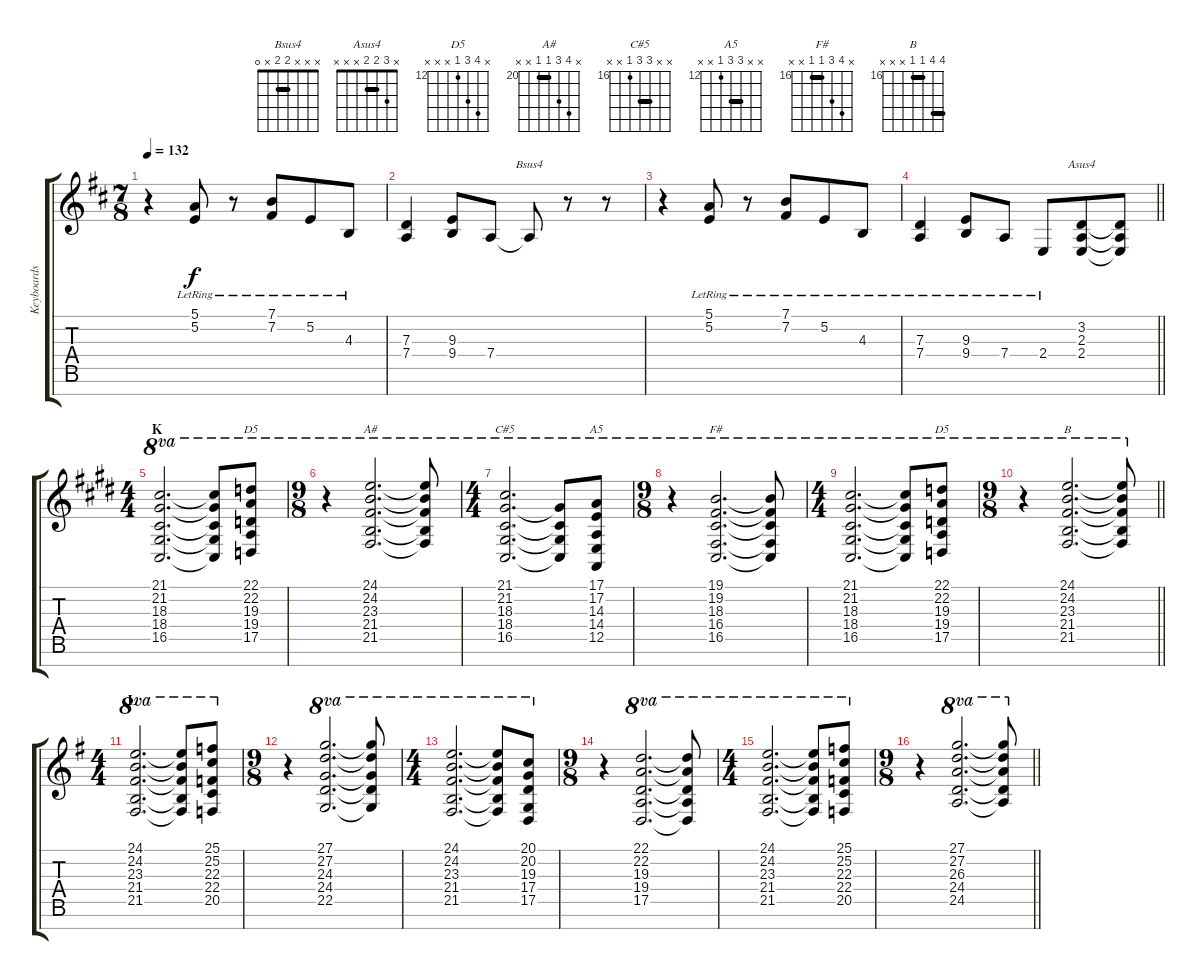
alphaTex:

\track ("Keyboards (high register)" "Keyboards ") {instrument acousticgrandpiano}
\staff {score tabs}
\tuning (E4 B3 G3 D3 A2 E2 B1) {hide}
\chord ("Bsus4" x x x 2 2 x 0) {barre 2}
\chord ("Asus4" x 3 2 2 x x x) {barre 2}
\chord ("D5" x x 19 19 17 x x) {firstfret 17 barre 19}
\chord ("A#" x 23 22 20 20 x x) {firstfret 20 barre 20}
\chord ("C#5" x x 18 18 16 x x) {firstfret 16 barre 18}
\chord ("A5" x x 14 14 12 x x) {firstfret 12 barre 14}
\chord ("F#" x 19 18 16 16 x x) {firstfret 16 barre 16}
\chord ("D5" x 15 14 12 x x x) {firstfret 12}
\chord ("B" 19 19 16 16 x x x) {firstfret 16 barre (16 19)}
\ts (7 8)
\tempo 132
\clef g2
\ks bminor
r.4{dy f} (5.1{lr} 5.2{lr}).8 r.8 (7.1{lr} 7.2{lr}).8 5.2{lr}.8 4.3{lr}.8 |
(7.3 7.4).4 (9.3 9.4).8 7.4.8 7.4{t}.8{ch "Bsus4"} r.8 r.8 |
r.4 (5.1{lr} 5.2{lr}).8 r.8 (7.1{lr} 7.2{lr}).8 5.2{lr}.8 4.3{lr}.8 |
\barLineRight lightlight
(7.3{lr} 7.4{lr}).4 (9.3{lr} 9.4{lr}).8 7.4{lr}.8 2.4{lr}.8 (3.2 2.3 2.4).8{ch "Asus4"} (3.2{t} 2.3{t} 2.4{t}).8 |
\ts (4 4)
\section ("" "K")
\ks c#minor
(21.1 21.2 18.3 18.4 16.5).2{d ot 8va volume 8 instrument rockorgan} (21.1{t} 21.2{t} 18.3{t} 18.4{t} 16.5{t}).8{ot 8va} (22.1 22.2 19.3 19.4 17.5).8{ch "D5" ot 8va} |
\ts (9 8)
r.4{ot 8va} (24.1 24.2 23.3 21.4 21.5).2{d ch "A#" ot 8va} (24.1{t} 24.2{t} 23.3{t} 21.4{t} 21.5{t}).8{ot 8va} |
\ts (4 4)
(21.1 21.2 18.3 18.4 16.5).2{d ch "C#5" ot 8va} (21.2{t} 18.3{t} 18.4{t} 16.5{t}).8{ot 8va} (17.1 17.2 14.3 14.4 12.5).8{ch "A5" ot 8va} |
\ts (9 8)
r.4{ot 8va} (19.1 19.2 18.3 16.4 16.5).2{d ch "F#" ot 8va} (19.1{t} 19.2{t} 18.3{t} 16.4{t} 16.5{t}).8{ot 8va} |
\ts (4 4)
(21.1 21.2 18.3 18.4 16.5).2{d ot 8va} (21.1{t} 21.2{t} 18.3{t} 18.4{t} 16.5{t}).8{ot 8va} (22.1 22.2 19.3 19.4 17.5).8{ch "D5" ot 8va} |
\ts (9 8)
\barLineRight lightlight
r.4{ot 8va} (24.1 24.2 23.3 21.4 21.5).2{d ch "B" ot 8va} (24.1{t} 24.2{t} 23.3{t} 21.4{t} 21.5{t}).8{ot 8va} |
\ts (4 4)
\section ("" "L")
\ks eminor
(24.1 24.2 23.3 21.4 21.5).2{d ot 8va} (24.1{t} 24.2{t} 23.3{t} 21.4{t} 21.5{t}).8{ot 8va} (25.1 25.2 22.3 22.4 20.5).8{ot 8va} |
\ts (9 8)
r.4 (27.1 27.2 24.3 24.4 22.5).2{d ot 8va} (27.1{t} 27.2{t} 24.3{t} 24.4{t} 22.5{t}).8{ot 8va} |
\ts (4 4)
(24.1 24.2 23.3 21.4 21.5).2{d ot 8va} (24.1{t} 24.2{t} 23.3{t} 21.4{t} 21.5{t}).8{ot 8va} (20.1 20.2 19.3 17.4 17.5).8{ot 8va} |
\ts (9 8)
r.4 (22.1 22.2 19.3 19.4 17.5).2{d ot 8va} (22.1{t} 22.2{t} 19.3{t} 19.4{t} 17.5{t}).8{ot 8va} |
\ts (4 4)
(24.1 24.2 23.3 21.4 21.5).2{d ot 8va} (24.1{t} 24.2{t} 23.3{t} 21.4{t} 21.5{t}).8{ot 8va} (25.1 25.2 22.3 22.4 20.5).8{ot 8va} |
\ts (9 8)
\barLineRight lightlight
r.4 (27.1 27.2 26.3 24.4 24.5).2{d ot 8va} (27.1{t} 27.2{t} 26.3{t} 24.4{t} 24.5{t}).8{ot 8va}
